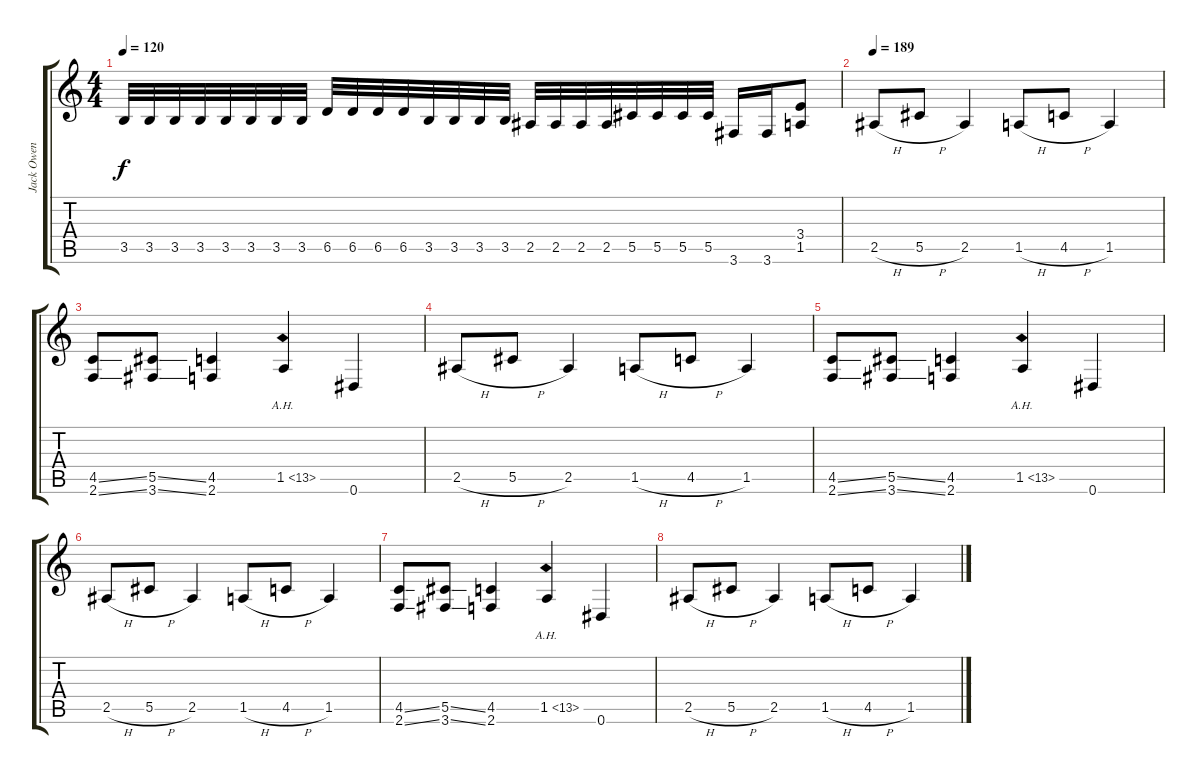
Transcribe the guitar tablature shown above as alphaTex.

\track ("Jack Owen" "Jack Owen") {instrument distortionguitar}
\staff {score tabs}
\tuning (Eb4 Bb3 Gb3 Db3 Ab2 Eb2) {hide}
\ts (4 4)
\tempo 120
\clef g2
\ks c
3.5.32{dy f} 3.5.32 3.5.32 3.5.32 3.5.32 3.5.32 3.5.32 3.5.32 6.5.32 6.5.32 6.5.32 6.5.32 3.5.32 3.5.32 3.5.32 3.5.32 2.5.32 2.5.32 2.5.32 2.5.32 5.5.32 5.5.32 5.5.32 5.5.32 3.6.16 3.6.16 (3.4 1.5).8 |
\tempo 189
2.5{h}.8 5.5{h}.8 2.5.4 1.5{h}.8 4.5{h}.8 1.5.4 |
(4.5{ss} 2.6{ss}).8 (5.5{ss} 3.6{ss}).8 (4.5 2.6).4 1.5{ah 12}.4 0.6.4 |
2.5{h}.8 5.5{h}.8 2.5.4 1.5{h}.8 4.5{h}.8 1.5.4 |
(4.5{ss} 2.6{ss}).8 (5.5{ss} 3.6{ss}).8 (4.5 2.6).4 1.5{ah 12}.4 0.6.4 |
2.5{h}.8 5.5{h}.8 2.5.4 1.5{h}.8 4.5{h}.8 1.5.4 |
(4.5{ss} 2.6{ss}).8 (5.5{ss} 3.6{ss}).8 (4.5 2.6).4 1.5{ah 12}.4 0.6.4 |
2.5{h}.8 5.5{h}.8 2.5.4 1.5{h}.8 4.5{h}.8 1.5.4
